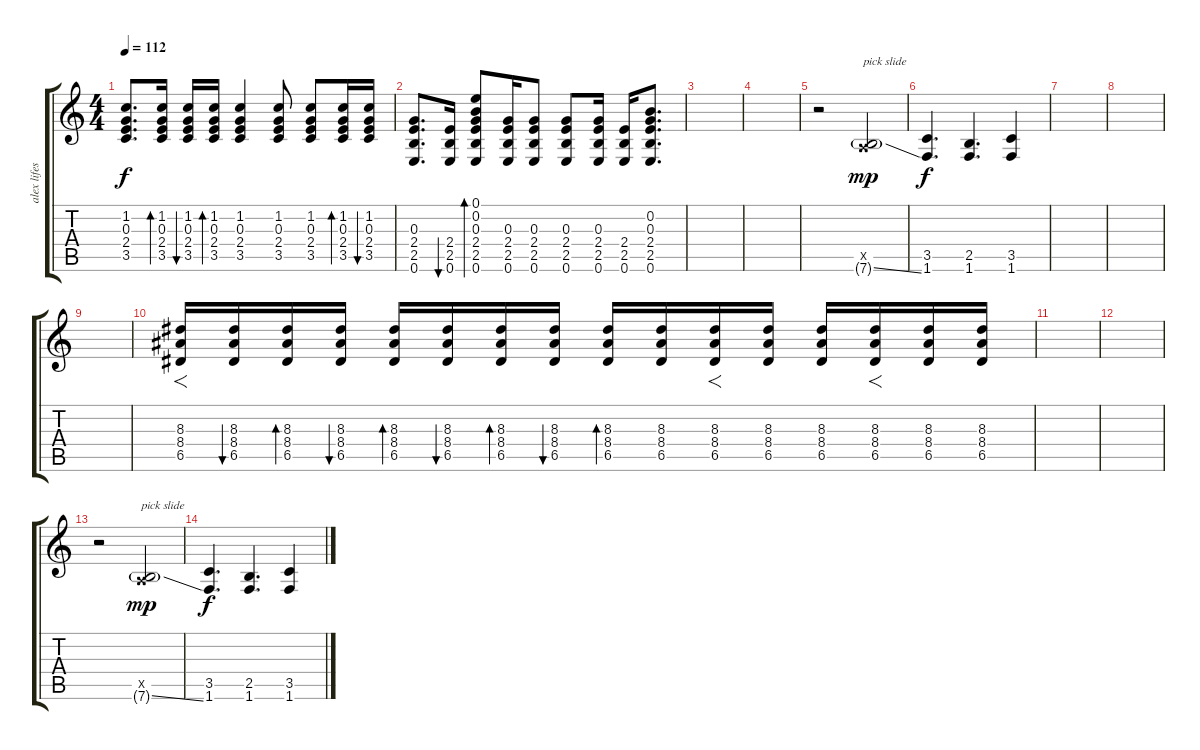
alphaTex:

\track ("alex lifeson" "alex lifes") {instrument distortionguitar}
\staff {score tabs}
\tuning (E4 B3 G3 D3 A2 E2) {hide}
\ts (4 4)
\tempo 112
\clef g2
\ks c
(1.2 0.3 2.4 3.5).8{d dy f} (1.2 0.3 2.4 3.5).16{bd 60} (1.2 0.3 2.4 3.5).16{bu 60} (1.2 0.3 2.4 3.5).16{bd 60} (1.2 0.3 2.4 3.5).4 (1.2 0.3 2.4 3.5).8 (1.2 0.3 2.4 3.5).8 (1.2 0.3 2.4 3.5).16{bd 60} (1.2 0.3 2.4 3.5).16{bu 60} |
(0.3 2.4 2.5 0.6).8{d} (2.4 2.5 0.6).16{bu 60} (0.1 0.2 0.3 2.4 2.5 0.6).8{bd 60} (0.3 2.4 2.5 0.6).16 (0.3 2.4 2.5 0.6).8 (0.3 2.4 2.5 0.6).8 (0.3 2.4 2.5 0.6).16 (2.4 2.5 0.6).16 (0.2 0.3 2.4 2.5 0.6).8{d} |
|
|
r.2{volume 13 instrument overdrivenguitar} (0.5{x} 7.6{ss g}).2{txt "pick slide" dy mp} |
(3.5 1.6).4{d dy f} (2.5 1.6).4{d} (3.5 1.6).4 |
|
|
|
(8.3 8.4 6.5).16{f} (8.3 8.4 6.5).16{bu 60} (8.3 8.4 6.5).16{bd 60} (8.3 8.4 6.5).16{bu 60} (8.3 8.4 6.5).16{bd 60} (8.3 8.4 6.5).16{bu 60} (8.3 8.4 6.5).16{bd 60} (8.3 8.4 6.5).16{bu 60} (8.3 8.4 6.5).16{bd 60} (8.3 8.4 6.5).16 (8.3 8.4 6.5).16{f} (8.3 8.4 6.5).16 (8.3 8.4 6.5).16 (8.3 8.4 6.5).16{f} (8.3 8.4 6.5).16 (8.3 8.4 6.5).16 |
|
|
r.2{volume 13 instrument overdrivenguitar} (0.5{x} 7.6{ss g}).2{txt "pick slide" dy mp} |
(3.5 1.6).4{d dy f} (2.5 1.6).4{d} (3.5 1.6).4
